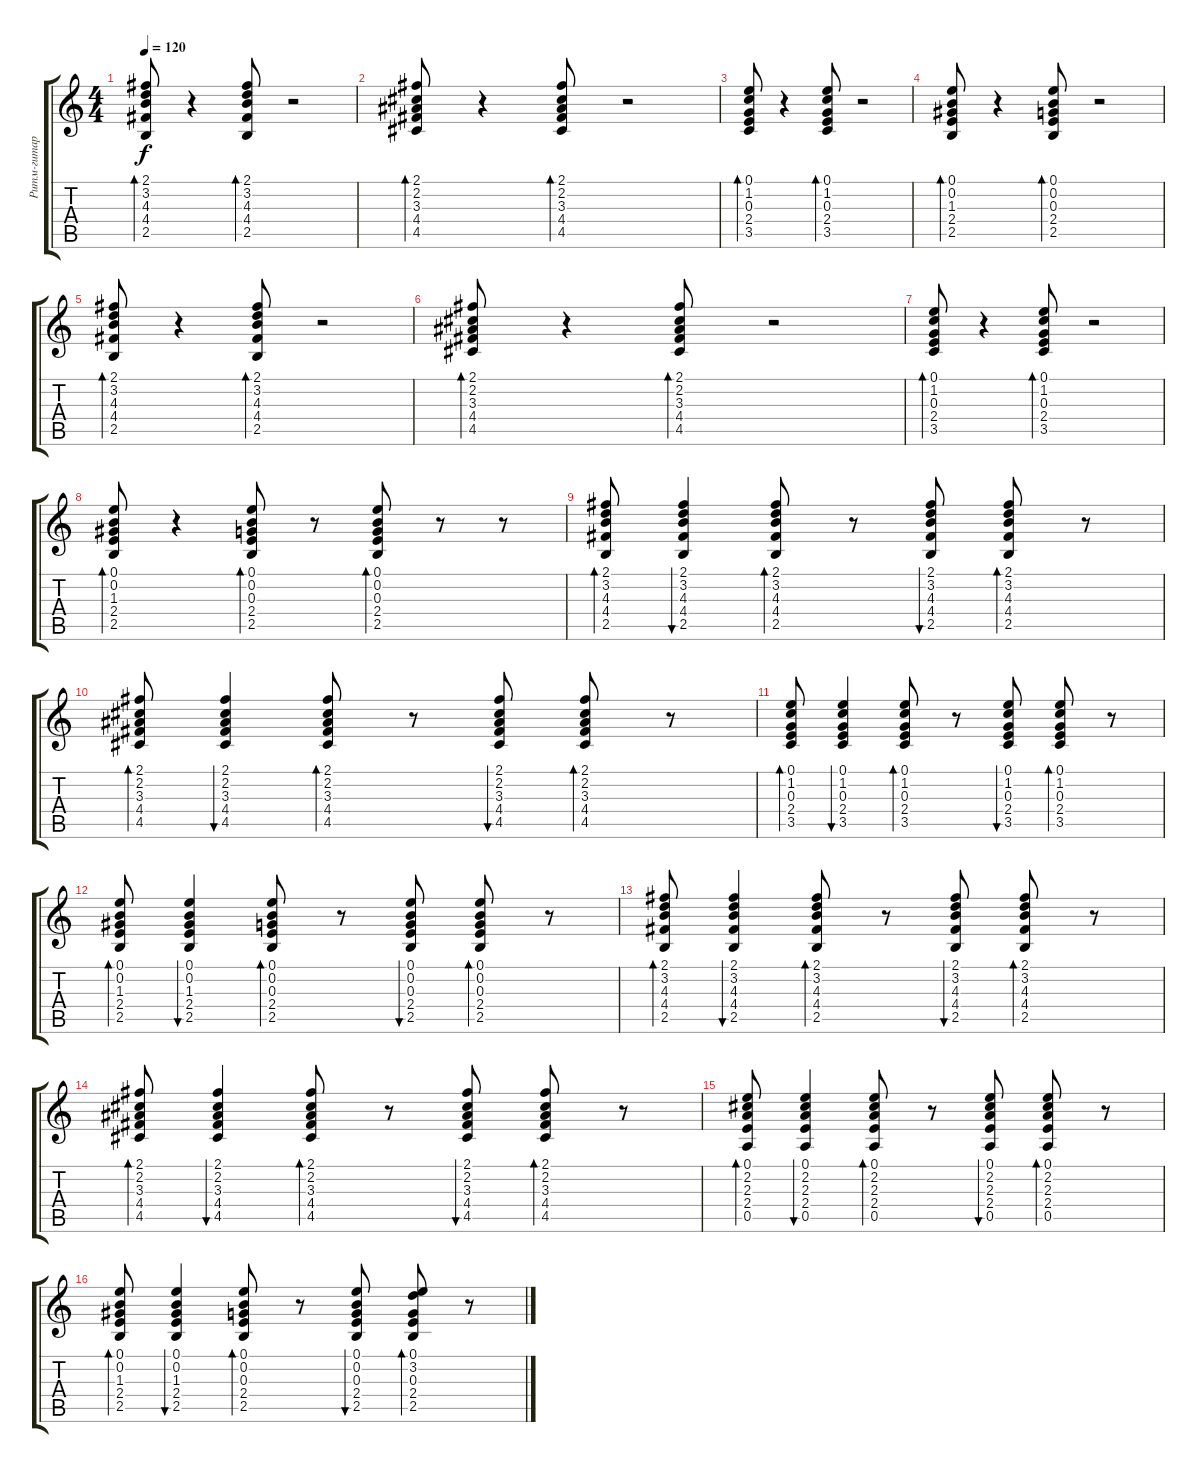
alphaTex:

\track ("Ритм-гитара" "Ритм-гитар") {instrument acousticguitarsteel}
\staff {score tabs}
\tuning (E4 B3 G3 D3 A2 E2) {hide}
\ts (4 4)
\tempo 120
\clef g2
\ks c
(2.1 3.2 4.3 4.4 2.5).8{bd 60 dy f} r.4 (2.1 3.2 4.3 4.4 2.5).8{bd 60} r.2 |
(2.1 2.2 3.3 4.4 4.5).8{bd 60} r.4 (2.1 2.2 3.3 4.4 4.5).8{bd 60} r.2 |
(0.1 1.2 0.3 2.4 3.5).8{bd 60} r.4 (0.1 1.2 0.3 2.4 3.5).8{bd 60} r.2 |
(0.1 0.2 1.3 2.4 2.5).8{bd 60} r.4 (0.1 0.2 0.3 2.4 2.5).8{bd 60} r.2 |
(2.1 3.2 4.3 4.4 2.5).8{bd 60} r.4 (2.1 3.2 4.3 4.4 2.5).8{bd 60} r.2 |
(2.1 2.2 3.3 4.4 4.5).8{bd 60} r.4 (2.1 2.2 3.3 4.4 4.5).8{bd 60} r.2 |
(0.1 1.2 0.3 2.4 3.5).8{bd 60} r.4 (0.1 1.2 0.3 2.4 3.5).8{bd 60} r.2 |
(0.1 0.2 1.3 2.4 2.5).8{bd 60} r.4 (0.1 0.2 0.3 2.4 2.5).8{bd 60} r.8 (0.1 0.2 0.3 2.4 2.5).8{bd 60} r.8 r.8 |
(2.1 3.2 4.3 4.4 2.5).8{bd 60} (2.1 3.2 4.3 4.4 2.5).4{bu 60} (2.1 3.2 4.3 4.4 2.5).8{bd 60} r.8 (2.1 3.2 4.3 4.4 2.5).8{bu 60} (2.1 3.2 4.3 4.4 2.5).8{bd 60} r.8 |
(2.1 2.2 3.3 4.4 4.5).8{bd 60} (2.1 2.2 3.3 4.4 4.5).4{bu 60} (2.1 2.2 3.3 4.4 4.5).8{bd 60} r.8 (2.1 2.2 3.3 4.4 4.5).8{bu 60} (2.1 2.2 3.3 4.4 4.5).8{bd 60} r.8 |
(0.1 1.2 0.3 2.4 3.5).8{bd 60} (0.1 1.2 0.3 2.4 3.5).4{bu 60} (0.1 1.2 0.3 2.4 3.5).8{bd 60} r.8 (0.1 1.2 0.3 2.4 3.5).8{bu 60} (0.1 1.2 0.3 2.4 3.5).8{bd 60} r.8 |
(0.1 0.2 1.3 2.4 2.5).8{bd 60} (0.1 0.2 1.3 2.4 2.5).4{bu 60} (0.1 0.2 0.3 2.4 2.5).8{bd 60} r.8 (0.1 0.2 0.3 2.4 2.5).8{bu 60} (0.1 0.2 0.3 2.4 2.5).8{bd 60} r.8 |
(2.1 3.2 4.3 4.4 2.5).8{bd 60} (2.1 3.2 4.3 4.4 2.5).4{bu 60} (2.1 3.2 4.3 4.4 2.5).8{bd 60} r.8 (2.1 3.2 4.3 4.4 2.5).8{bu 60} (2.1 3.2 4.3 4.4 2.5).8{bd 60} r.8 |
(2.1 2.2 3.3 4.4 4.5).8{bd 60} (2.1 2.2 3.3 4.4 4.5).4{bu 60} (2.1 2.2 3.3 4.4 4.5).8{bd 60} r.8 (2.1 2.2 3.3 4.4 4.5).8{bu 60} (2.1 2.2 3.3 4.4 4.5).8{bd 60} r.8 |
(0.1 2.2 2.3 2.4 0.5).8{bd 60} (0.1 2.2 2.3 2.4 0.5).4{bu 60} (0.1 2.2 2.3 2.4 0.5).8{bd 60} r.8 (0.1 2.2 2.3 2.4 0.5).8{bu 60} (0.1 2.2 2.3 2.4 0.5).8{bd 60} r.8 |
(0.1 0.2 1.3 2.4 2.5).8{bd 60} (0.1 0.2 1.3 2.4 2.5).4{bu 60} (0.1 0.2 0.3 2.4 2.5).8{bd 60} r.8 (0.1 0.2 0.3 2.4 2.5).8{bu 60} (0.1 3.2 0.3 2.4 2.5).8{bd 60} r.8
